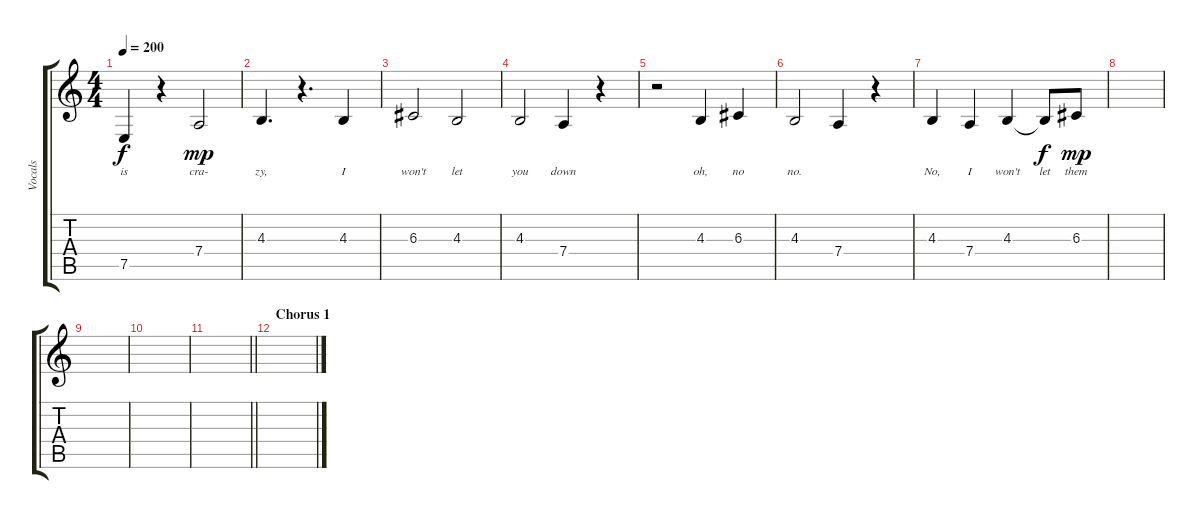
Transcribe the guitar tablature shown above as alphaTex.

\track ("Vocals" "Vocals") {mute instrument cello}
\staff {score tabs}
\tuning (E4 B3 G3 D3 A2 E2) {hide}
\ts (4 4)
\tempo 200
\clef g2
\ks c
7.5{t}.4{lyrics (0 "is") lyrics (1 "") lyrics (2 "") lyrics (3 "") lyrics (4 "") dy f} r.4 7.4.2{lyrics (0 "cra-") lyrics (1 "") lyrics (2 "") lyrics (3 "") lyrics (4 "") dy mp} |
4.3.4{d lyrics (0 "zy,") lyrics (1 "") lyrics (2 "") lyrics (3 "") lyrics (4 "")} r.4{d} 4.3.4{lyrics (0 "I") lyrics (1 "") lyrics (2 "") lyrics (3 "") lyrics (4 "")} |
6.3.2{lyrics (0 "won't") lyrics (1 "") lyrics (2 "") lyrics (3 "") lyrics (4 "")} 4.3.2{lyrics (0 "let") lyrics (1 "") lyrics (2 "") lyrics (3 "") lyrics (4 "")} |
4.3.2{lyrics (0 "you") lyrics (1 "") lyrics (2 "") lyrics (3 "") lyrics (4 "")} 7.4.4{lyrics (0 "down") lyrics (1 "") lyrics (2 "") lyrics (3 "") lyrics (4 "")} r.4 |
r.2 4.3.4{lyrics (0 "oh,") lyrics (1 "") lyrics (2 "") lyrics (3 "") lyrics (4 "")} 6.3.4{lyrics (0 "no") lyrics (1 "") lyrics (2 "") lyrics (3 "") lyrics (4 "")} |
4.3.2{lyrics (0 "no.") lyrics (1 "") lyrics (2 "") lyrics (3 "") lyrics (4 "")} 7.4.4{lyrics (0 "") lyrics (1 "") lyrics (2 "") lyrics (3 "") lyrics (4 "")} r.4 |
4.3.4{lyrics (0 "No,") lyrics (1 "") lyrics (2 "") lyrics (3 "") lyrics (4 "")} 7.4.4{lyrics (0 "I") lyrics (1 "") lyrics (2 "") lyrics (3 "") lyrics (4 "")} 4.3.4{lyrics (0 "won't") lyrics (1 "") lyrics (2 "") lyrics (3 "") lyrics (4 "")} 4.3{t}.8{lyrics (0 "let") lyrics (1 "") lyrics (2 "") lyrics (3 "") lyrics (4 "") dy f} 6.3.8{lyrics (0 "them") lyrics (1 "") lyrics (2 "") lyrics (3 "") lyrics (4 "") dy mp} |
|
|
|
\barLineRight lightlight
|
\section ("" "Chorus 1")
